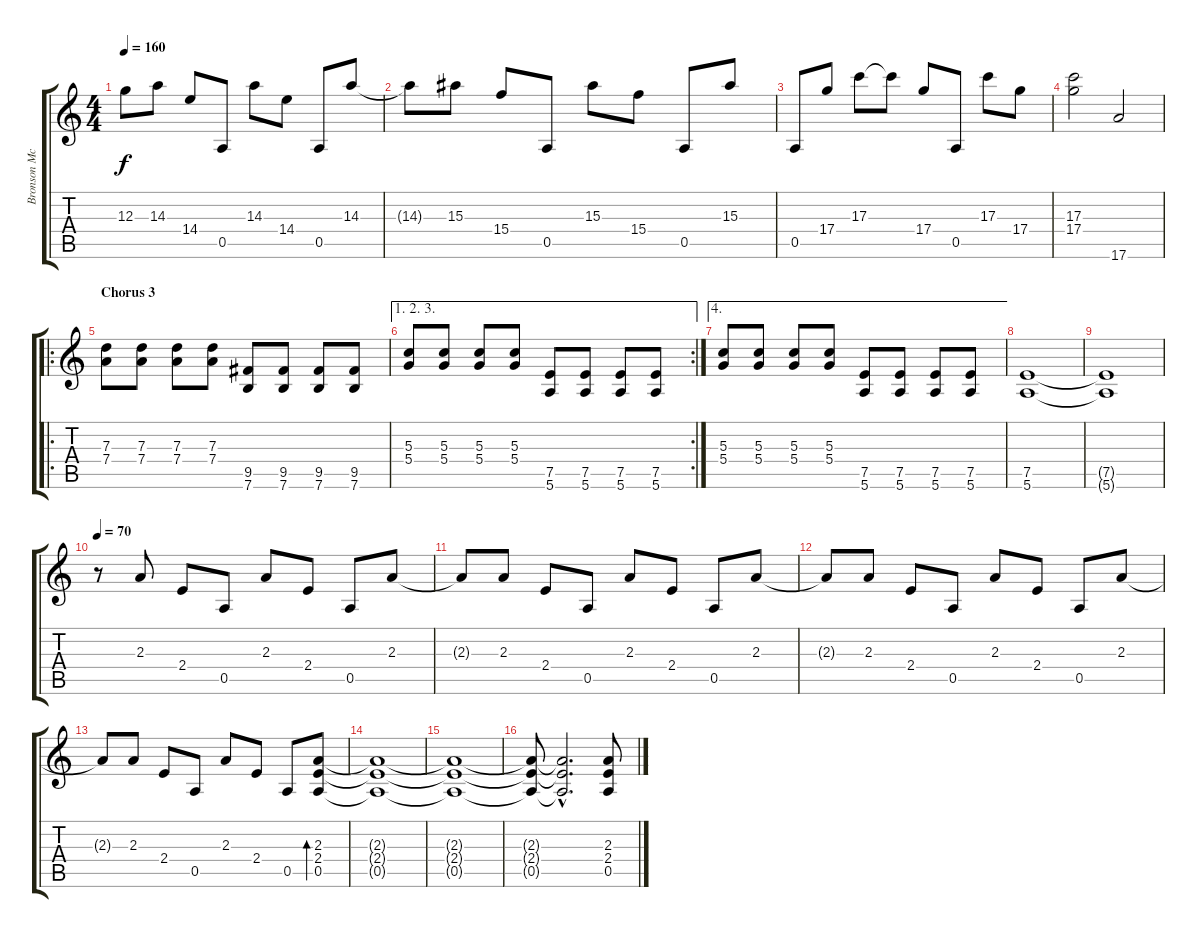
\track ("Bronson McDowall (Guitar)" "Bronson Mc") {instrument distortionguitar}
\staff {score tabs}
\tuning (E4 B3 G3 D3 A2 E2) {hide}
\ts (4 4)
\tempo 160
\clef g2
\ks c
12.3{t}.8{dy f} 14.3.8 14.4.8 0.5.8 14.3.8 14.4.8 0.5.8 14.3.8 |
14.3{t}.8 15.3.8 15.4.8 0.5.8 15.3.8 15.4.8 0.5.8 15.3.8 |
0.5.8 17.4.8 17.3.8 17.3{t}.8 17.4.8 0.5.8 17.3.8 17.4.8 |
(17.3 17.4).2 17.6.2 |
\ro
\section ("" "Chorus 3")
(7.3 7.4).8 (7.3 7.4).8 (7.3 7.4).8 (7.3 7.4).8 (9.5 7.6).8 (9.5 7.6).8 (9.5 7.6).8 (9.5 7.6).8 |
\ae (1 2 3)
\rc 2
(5.3 5.4).8 (5.3 5.4).8 (5.3 5.4).8 (5.3 5.4).8 (7.5 5.6).8 (7.5 5.6).8 (7.5 5.6).8 (7.5 5.6).8 |
\ae 4
(5.3 5.4).8 (5.3 5.4).8 (5.3 5.4).8 (5.3 5.4).8 (7.5 5.6).8 (7.5 5.6).8 (7.5 5.6).8 (7.5 5.6).8 |
(7.5 5.6).1 |
(7.5{t} 5.6{t}).1 |
\tempo 70
r.8 2.3.8 2.4.8 0.5.8 2.3.8 2.4.8 0.5.8 2.3.8 |
2.3{t}.8 2.3.8 2.4.8 0.5.8 2.3.8 2.4.8 0.5.8 2.3.8 |
2.3{t}.8 2.3.8 2.4.8 0.5.8 2.3.8 2.4.8 0.5.8 2.3.8 |
2.3{t}.8 2.3.8 2.4.8 0.5.8 2.3.8 2.4.8 0.5.8 (2.3 2.4 0.5).8{bd 480} |
(2.3{t} 2.4{t} 0.5{t}).1 |
(2.3{t} 2.4{t} 0.5{t}).1 |
(2.3{t} 2.4{t} 0.5{t}).8 (2.3{hac t} 2.4{hac t} 0.5{hac t}).2{d} (2.3 2.4 0.5).8
